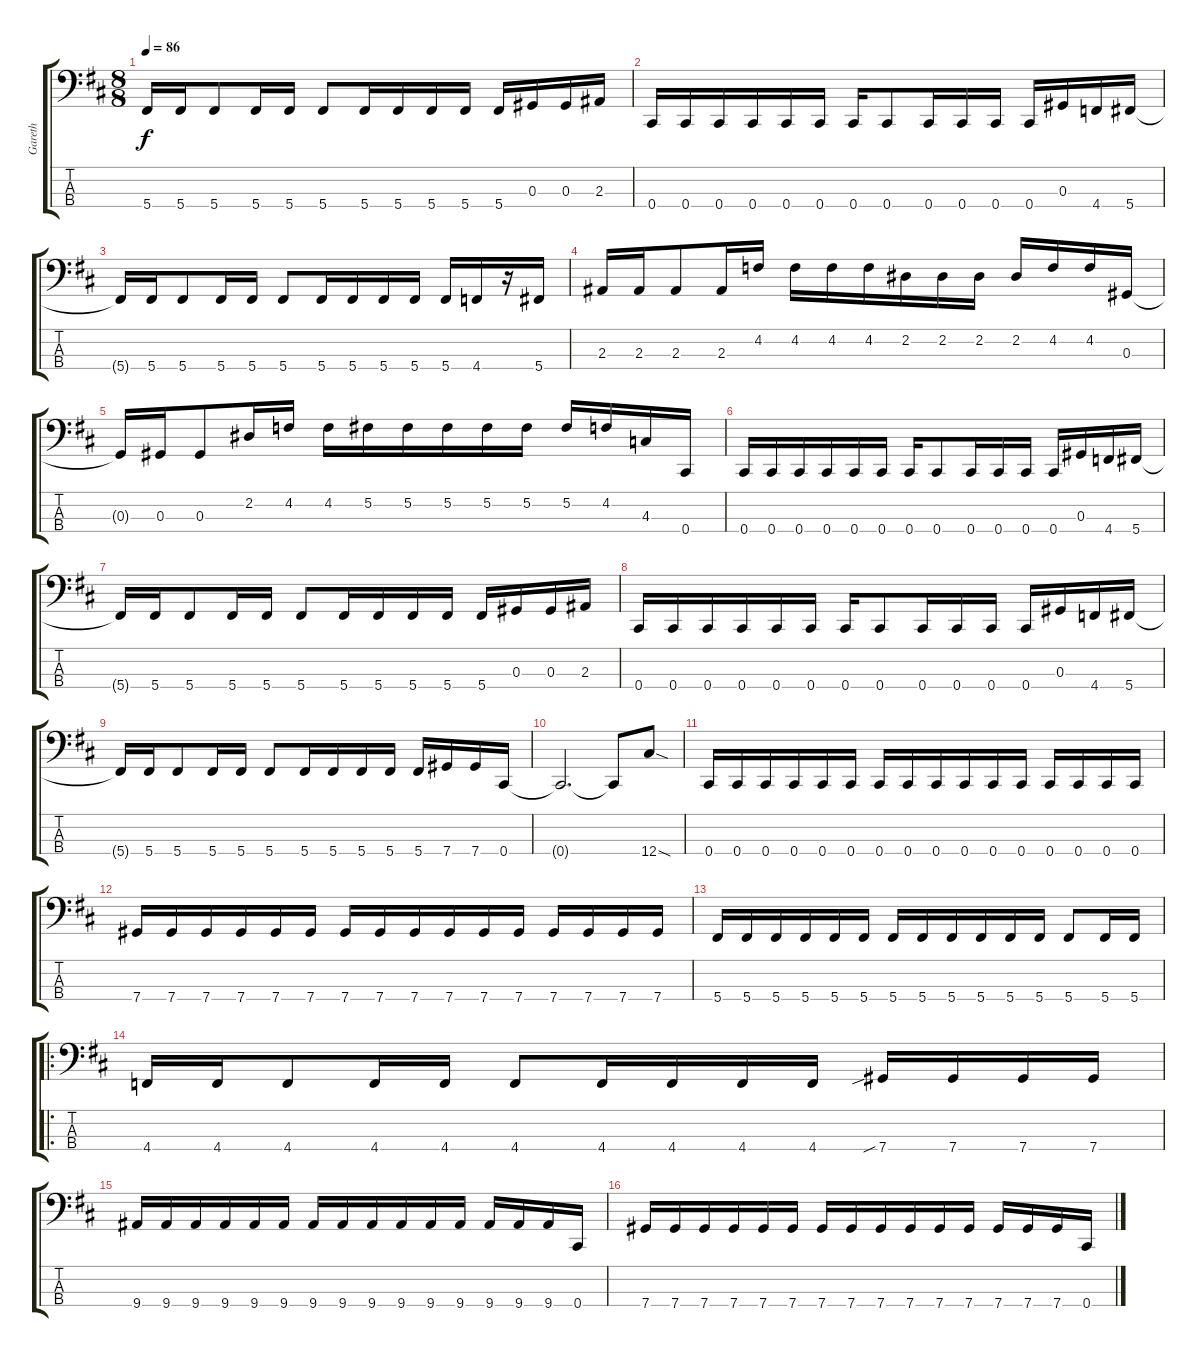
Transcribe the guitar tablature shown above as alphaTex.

\track ("Gareth" "Gareth") {instrument electricbasspick}
\staff {score tabs}
\tuning (Gb2 Db2 Ab1 Db1) {hide}
\ts (8 8)
\tempo 86
\clef f4
\ks d
5.4{t}.16{dy f} 5.4.16 5.4.8 5.4.16 5.4.16 5.4.8 5.4.16 5.4.16 5.4.16 5.4.16 5.4.16 0.3.16 0.3.16 2.3.16 |
0.4.16 0.4.16 0.4.16 0.4.16 0.4.16 0.4.16 0.4.16 0.4.8 0.4.16 0.4.16 0.4.16 0.4.16 0.3.16 4.4.16 5.4.16 |
5.4{t}.16 5.4.16 5.4.8 5.4.16 5.4.16 5.4.8 5.4.16 5.4.16 5.4.16 5.4.16 5.4.16 4.4.16 r.16 5.4.16 |
2.3.16 2.3.16 2.3.8 2.3.16 4.2.16 4.2.16 4.2.16 4.2.16 2.2.16 2.2.16 2.2.16 2.2.16 4.2.16 4.2.16 0.3.16 |
0.3{t}.16 0.3.16 0.3.8 2.2.16 4.2.16 4.2.16 5.2.16 5.2.16 5.2.16 5.2.16 5.2.16 5.2.16 4.2.16 4.3.16 0.4.16 |
0.4.16 0.4.16 0.4.16 0.4.16 0.4.16 0.4.16 0.4.16 0.4.8 0.4.16 0.4.16 0.4.16 0.4.16 0.3.16 4.4.16 5.4.16 |
5.4{t}.16 5.4.16 5.4.8 5.4.16 5.4.16 5.4.8 5.4.16 5.4.16 5.4.16 5.4.16 5.4.16 0.3.16 0.3.16 2.3.16 |
0.4.16 0.4.16 0.4.16 0.4.16 0.4.16 0.4.16 0.4.16 0.4.8 0.4.16 0.4.16 0.4.16 0.4.16 0.3.16 4.4.16 5.4.16 |
5.4{t}.16 5.4.16 5.4.8 5.4.16 5.4.16 5.4.8 5.4.16 5.4.16 5.4.16 5.4.16 5.4.16 7.4.16 7.4.16 0.4.16 |
0.4{t}.2{d} 0.4{t}.8 12.4{sod}.8 |
0.4.16 0.4.16 0.4.16 0.4.16 0.4.16 0.4.16 0.4.16 0.4.16 0.4.16 0.4.16 0.4.16 0.4.16 0.4.16 0.4.16 0.4.16 0.4.16 |
7.4.16 7.4.16 7.4.16 7.4.16 7.4.16 7.4.16 7.4.16 7.4.16 7.4.16 7.4.16 7.4.16 7.4.16 7.4.16 7.4.16 7.4.16 7.4.16 |
5.4.16 5.4.16 5.4.16 5.4.16 5.4.16 5.4.16 5.4.16 5.4.16 5.4.16 5.4.16 5.4.16 5.4.16 5.4.8 5.4.16 5.4.16 |
\ro
4.4.16 4.4.16 4.4.8 4.4.16 4.4.16 4.4.8 4.4.16 4.4.16 4.4.16 4.4.16 7.4{sib}.16 7.4.16 7.4.16 7.4.16 |
9.4.16 9.4.16 9.4.16 9.4.16 9.4.16 9.4.16 9.4.16 9.4.16 9.4.16 9.4.16 9.4.16 9.4.16 9.4.16 9.4.16 9.4.16 0.4.16 |
7.4.16 7.4.16 7.4.16 7.4.16 7.4.16 7.4.16 7.4.16 7.4.16 7.4.16 7.4.16 7.4.16 7.4.16 7.4.16 7.4.16 7.4.16 0.4.16
